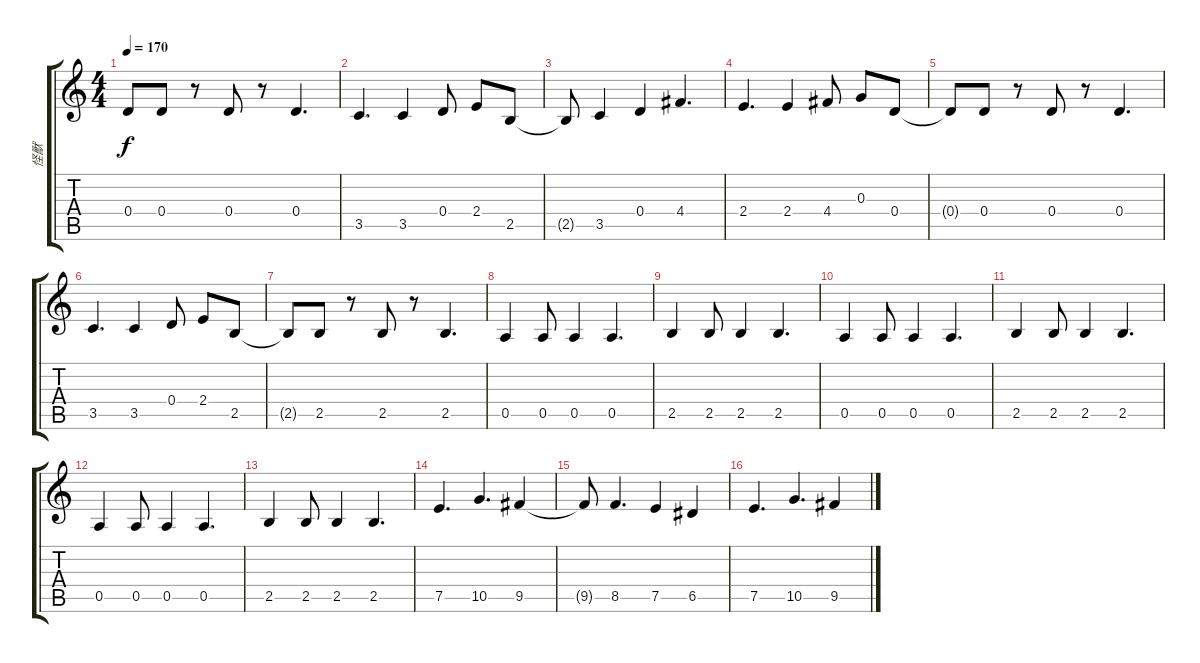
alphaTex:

\track ("怪獸" "怪獸") {instrument overdrivenguitar}
\staff {score tabs}
\tuning (E4 B3 G3 D3 A2 E2) {hide}
\ts (4 4)
\tempo 170
\clef g2
\ks c
0.4{t}.8{dy f} 0.4.8 r.8 0.4.8 r.8 0.4.4{d} |
3.5.4{d} 3.5.4 0.4.8 2.4.8 2.5.8 |
2.5{t}.8 3.5.4 0.4.4 4.4.4{d} |
2.4.4{d} 2.4.4 4.4.8 0.3.8 0.4.8 |
0.4{t}.8 0.4.8 r.8 0.4.8 r.8 0.4.4{d} |
3.5.4{d} 3.5.4 0.4.8 2.4.8 2.5.8 |
2.5{t}.8 2.5.8 r.8 2.5.8 r.8 2.5.4{d} |
0.5.4 0.5.8 0.5.4 0.5.4{d} |
2.5.4 2.5.8 2.5.4 2.5.4{d} |
0.5.4 0.5.8 0.5.4 0.5.4{d} |
2.5.4 2.5.8 2.5.4 2.5.4{d} |
0.5.4 0.5.8 0.5.4 0.5.4{d} |
2.5.4 2.5.8 2.5.4 2.5.4{d} |
7.5.4{d} 10.5.4{d} 9.5.4 |
9.5{t}.8 8.5.4{d} 7.5.4 6.5.4 |
7.5.4{d} 10.5.4{d} 9.5.4
